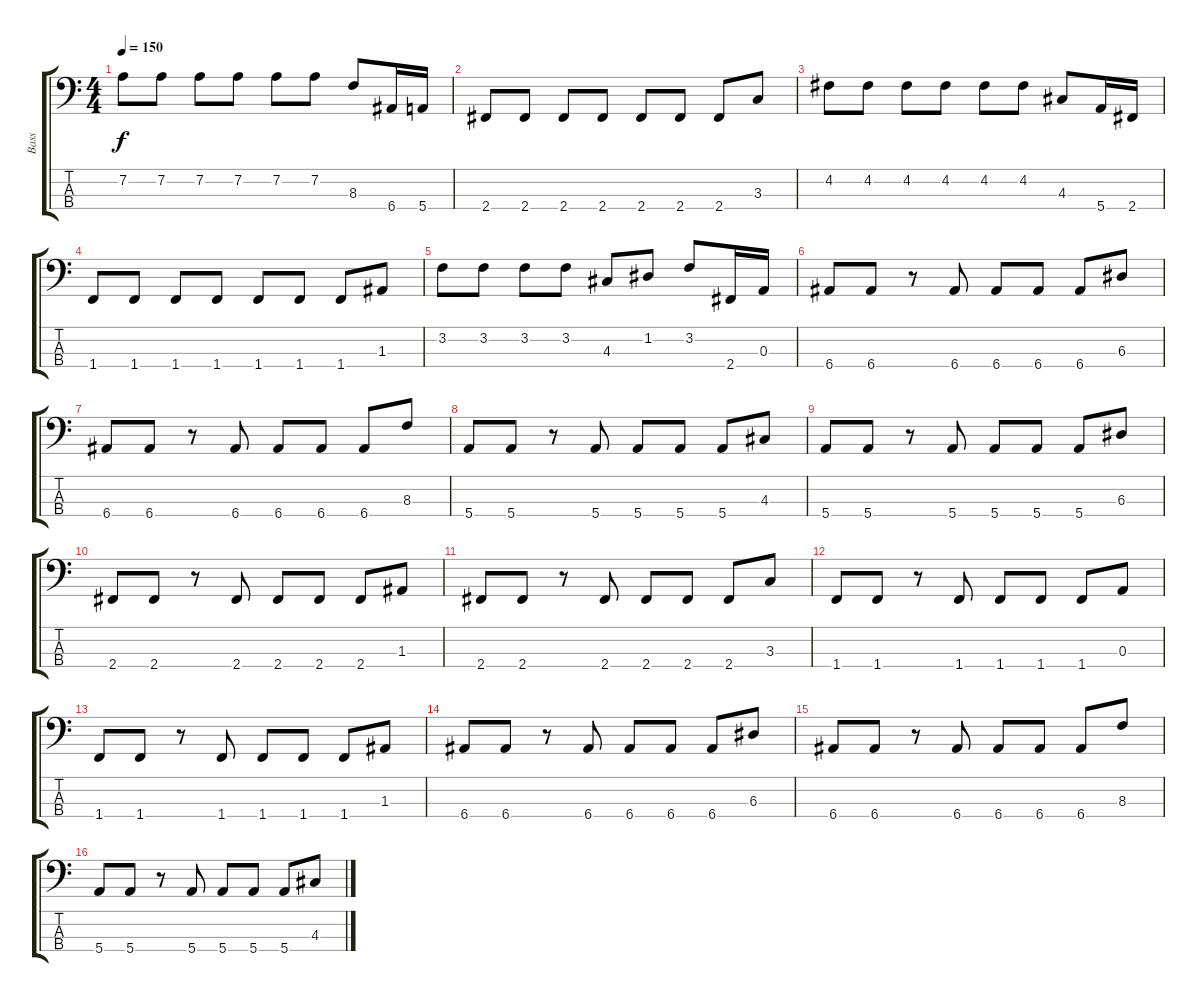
\track ("Bass" "Bass") {instrument electricbassfinger}
\staff {score tabs}
\tuning (G2 D2 A1 E1) {hide}
\ts (4 4)
\tempo 150
\clef f4
\ks c
7.2.8{dy f} 7.2.8 7.2.8 7.2.8 7.2.8 7.2.8 8.3.8 6.4.16 5.4.16 |
2.4.8 2.4.8 2.4.8 2.4.8 2.4.8 2.4.8 2.4.8 3.3.8 |
4.2.8 4.2.8 4.2.8 4.2.8 4.2.8 4.2.8 4.3.8 5.4.16 2.4.16 |
1.4.8 1.4.8 1.4.8 1.4.8 1.4.8 1.4.8 1.4.8 1.3.8 |
3.2.8 3.2.8 3.2.8 3.2.8 4.3.8 1.2.8 3.2.8 2.4.16 0.3.16 |
6.4.8 6.4.8 r.8 6.4.8 6.4.8 6.4.8 6.4.8 6.3.8 |
6.4.8 6.4.8 r.8 6.4.8 6.4.8 6.4.8 6.4.8 8.3.8 |
5.4.8 5.4.8 r.8 5.4.8 5.4.8 5.4.8 5.4.8 4.3.8 |
5.4.8 5.4.8 r.8 5.4.8 5.4.8 5.4.8 5.4.8 6.3.8 |
2.4.8 2.4.8 r.8 2.4.8 2.4.8 2.4.8 2.4.8 1.3.8 |
2.4.8 2.4.8 r.8 2.4.8 2.4.8 2.4.8 2.4.8 3.3.8 |
1.4.8 1.4.8 r.8 1.4.8 1.4.8 1.4.8 1.4.8 0.3.8 |
1.4.8 1.4.8 r.8 1.4.8 1.4.8 1.4.8 1.4.8 1.3.8 |
6.4.8 6.4.8 r.8 6.4.8 6.4.8 6.4.8 6.4.8 6.3.8 |
6.4.8 6.4.8 r.8 6.4.8 6.4.8 6.4.8 6.4.8 8.3.8 |
5.4.8 5.4.8 r.8 5.4.8 5.4.8 5.4.8 5.4.8 4.3.8
